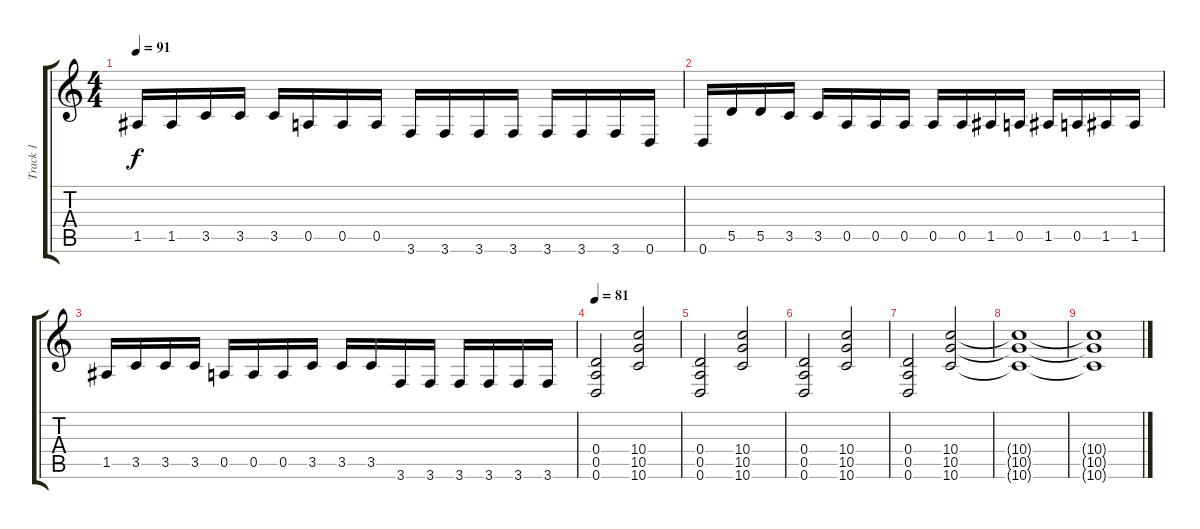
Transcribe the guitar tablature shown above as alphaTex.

\track ("Track 1" "Track 1") {instrument overdrivenguitar}
\staff {score tabs}
\tuning (E4 B3 G3 D3 A2 D2) {hide}
\ts (4 4)
\tempo 91
\clef g2
\ks c
1.5.16{dy f} 1.5.16 3.5.16 3.5.16 3.5.16 0.5.16 0.5.16 0.5.16 3.6.16 3.6.16 3.6.16 3.6.16 3.6.16 3.6.16 3.6.16 0.6.16 |
0.6.16 5.5.16 5.5.16 3.5.16 3.5.16 0.5.16 0.5.16 0.5.16 0.5.16 0.5.16 1.5.16 0.5.16 1.5.16 0.5.16 1.5.16 1.5.16 |
1.5.16 3.5.16 3.5.16 3.5.16 0.5.16 0.5.16 0.5.16 3.5.16 3.5.16 3.5.16 3.6.16 3.6.16 3.6.16 3.6.16 3.6.16 3.6.16 |
\tempo 81
(0.4 0.5 0.6).2 (10.4 10.5 10.6).2 |
(0.4 0.5 0.6).2 (10.4 10.5 10.6).2 |
(0.4 0.5 0.6).2 (10.4 10.5 10.6).2 |
(0.4 0.5 0.6).2 (10.4 10.5 10.6).2 |
(10.4{t} 10.5{t} 10.6{t}).1 |
(10.4{t} 10.5{t} 10.6{t}).1
